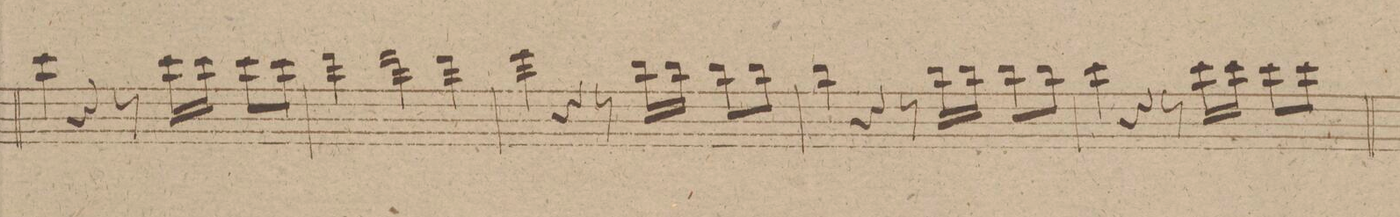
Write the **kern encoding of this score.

**kern	**dynam
*I"Flauto 1mo	*
*clefG2	*
*k[f#c#g#d#]	*
*met(c)	*
*M4/4	*
4ccc#\	.
4r	.
8r	.
16ccc#\LL	.
16ccc#\JJ	.
8ccc#\L	.
8ccc#\J	.
=174	=174
4ddd#\	.
2ddd#\	.
4ddd#\	.
=175	=175
4eee\	.
4r	.
8r	.
16bb\LL	.
16bb\JJ	.
8bb\L	.
8bb\J	.
=176	=176
4bb\	.
4r	.
8r	.
16bb\LL	.
16bb\JJ	.
8bb\L	.
8bb\J	.
=177	=177
4ccc#\	.
4r	.
8r	.
16ccc#\LL	.
16ccc#\JJ	.
8ccc#\L	.
8ccc#\J	.
=178	=178
*-	*-
